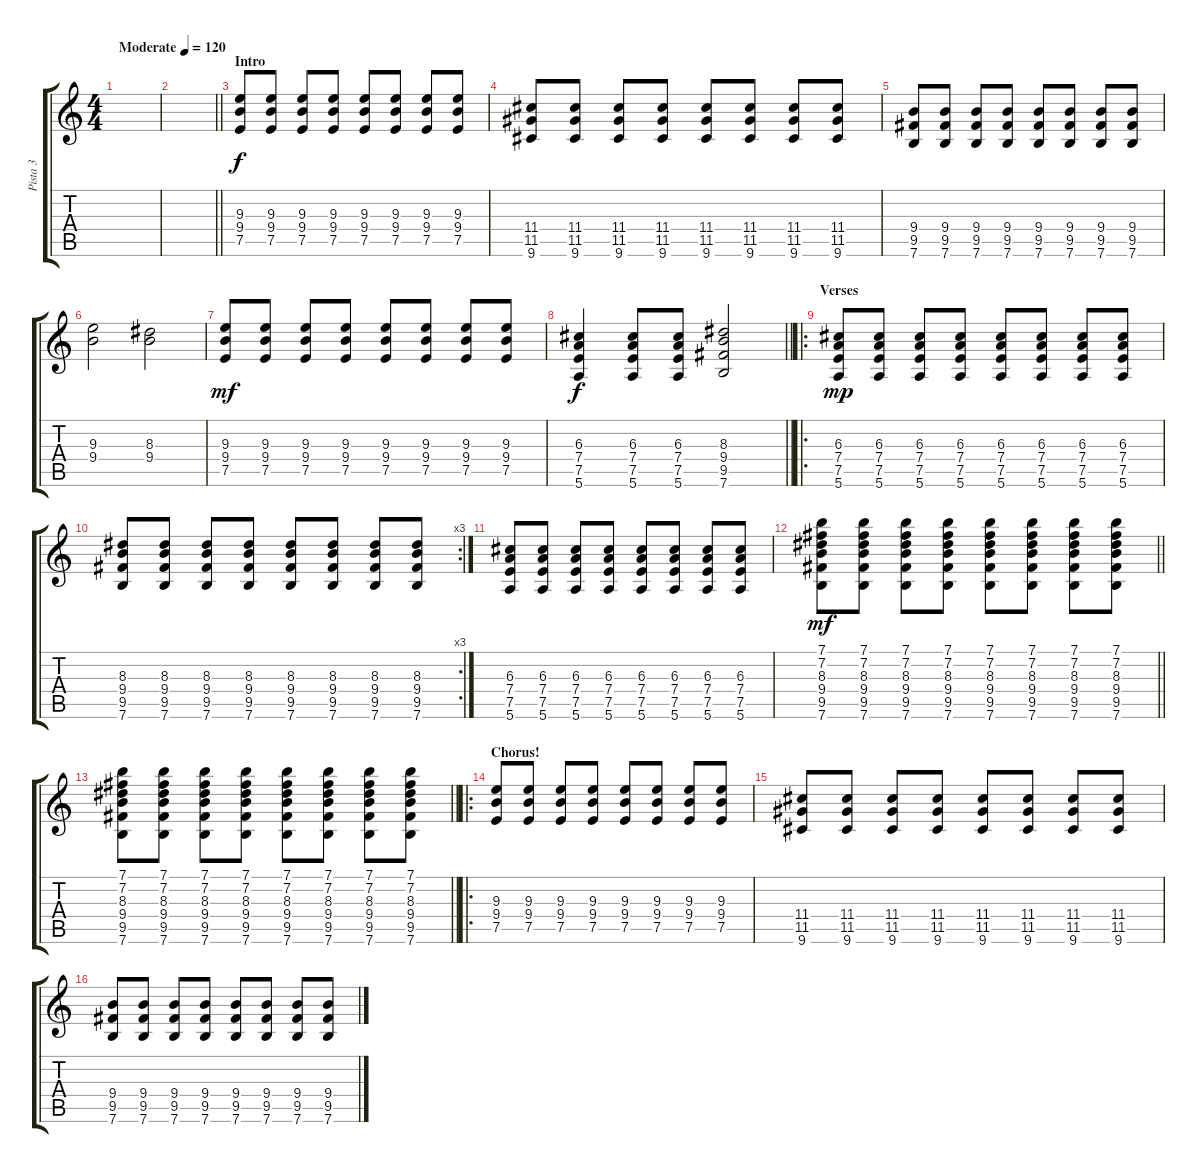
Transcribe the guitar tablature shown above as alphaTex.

\track ("Pista 3" "Pista 3") {instrument overdrivenguitar}
\staff {score tabs}
\tuning (E4 B3 G3 D3 A2 E2) {hide}
\ts (4 4)
\tempo (120 "Moderate")
\clef g2
\ks c
|
\barLineRight lightlight
|
\section ("" "Intro")
(9.3 9.4 7.5).8 (9.3 9.4 7.5).8 (9.3 9.4 7.5).8 (9.3 9.4 7.5).8 (9.3 9.4 7.5).8 (9.3 9.4 7.5).8 (9.3 9.4 7.5).8 (9.3 9.4 7.5).8 |
(11.4 11.5 9.6).8 (11.4 11.5 9.6).8 (11.4 11.5 9.6).8 (11.4 11.5 9.6).8 (11.4 11.5 9.6).8 (11.4 11.5 9.6).8 (11.4 11.5 9.6).8 (11.4 11.5 9.6).8 |
(9.4 9.5 7.6).8 (9.4 9.5 7.6).8 (9.4 9.5 7.6).8 (9.4 9.5 7.6).8 (9.4 9.5 7.6).8 (9.4 9.5 7.6).8 (9.4 9.5 7.6).8 (9.4 9.5 7.6).8 |
(9.3 9.4).2{dy f} (8.3 9.4).2 |
(9.3 9.4 7.5).8{dy mf} (9.3 9.4 7.5).8 (9.3 9.4 7.5).8 (9.3 9.4 7.5).8 (9.3 9.4 7.5).8 (9.3 9.4 7.5).8 (9.3 9.4 7.5).8 (9.3 9.4 7.5).8 |
\barLineRight lightlight
(6.3 7.4 7.5 5.6).4{dy f} (6.3 7.4 7.5 5.6).8 (6.3 7.4 7.5 5.6).8 (8.3 9.4 9.5 7.6).2 |
\ro
\section ("" "Verses")
(6.3 7.4 7.5 5.6).8{dy mp} (6.3 7.4 7.5 5.6).8 (6.3 7.4 7.5 5.6).8 (6.3 7.4 7.5 5.6).8 (6.3 7.4 7.5 5.6).8 (6.3 7.4 7.5 5.6).8 (6.3 7.4 7.5 5.6).8 (6.3 7.4 7.5 5.6).8 |
\rc 3
(8.3 9.4 9.5 7.6).8 (8.3 9.4 9.5 7.6).8 (8.3 9.4 9.5 7.6).8 (8.3 9.4 9.5 7.6).8 (8.3 9.4 9.5 7.6).8 (8.3 9.4 9.5 7.6).8 (8.3 9.4 9.5 7.6).8 (8.3 9.4 9.5 7.6).8 |
(6.3 7.4 7.5 5.6).8 (6.3 7.4 7.5 5.6).8 (6.3 7.4 7.5 5.6).8 (6.3 7.4 7.5 5.6).8 (6.3 7.4 7.5 5.6).8 (6.3 7.4 7.5 5.6).8 (6.3 7.4 7.5 5.6).8 (6.3 7.4 7.5 5.6).8 |
\barLineRight lightlight
(7.1 7.2 8.3 9.4 9.5 7.6).8{dy mf} (7.1 7.2 8.3 9.4 9.5 7.6).8 (7.1 7.2 8.3 9.4 9.5 7.6).8 (7.1 7.2 8.3 9.4 9.5 7.6).8 (7.1 7.2 8.3 9.4 9.5 7.6).8 (7.1 7.2 8.3 9.4 9.5 7.6).8 (7.1 7.2 8.3 9.4 9.5 7.6).8 (7.1 7.2 8.3 9.4 9.5 7.6).8 |
\barLineRight lightlight
(7.1 7.2 8.3 9.4 9.5 7.6).8 (7.1 7.2 8.3 9.4 9.5 7.6).8 (7.1 7.2 8.3 9.4 9.5 7.6).8 (7.1 7.2 8.3 9.4 9.5 7.6).8 (7.1 7.2 8.3 9.4 9.5 7.6).8 (7.1 7.2 8.3 9.4 9.5 7.6).8 (7.1 7.2 8.3 9.4 9.5 7.6).8 (7.1 7.2 8.3 9.4 9.5 7.6).8 |
\ro
\section ("" "Chorus!")
(9.3 9.4 7.5).8 (9.3 9.4 7.5).8 (9.3 9.4 7.5).8 (9.3 9.4 7.5).8 (9.3 9.4 7.5).8 (9.3 9.4 7.5).8 (9.3 9.4 7.5).8 (9.3 9.4 7.5).8 |
(11.4 11.5 9.6).8 (11.4 11.5 9.6).8 (11.4 11.5 9.6).8 (11.4 11.5 9.6).8 (11.4 11.5 9.6).8 (11.4 11.5 9.6).8 (11.4 11.5 9.6).8 (11.4 11.5 9.6).8 |
(9.4 9.5 7.6).8 (9.4 9.5 7.6).8 (9.4 9.5 7.6).8 (9.4 9.5 7.6).8 (9.4 9.5 7.6).8 (9.4 9.5 7.6).8 (9.4 9.5 7.6).8 (9.4 9.5 7.6).8
